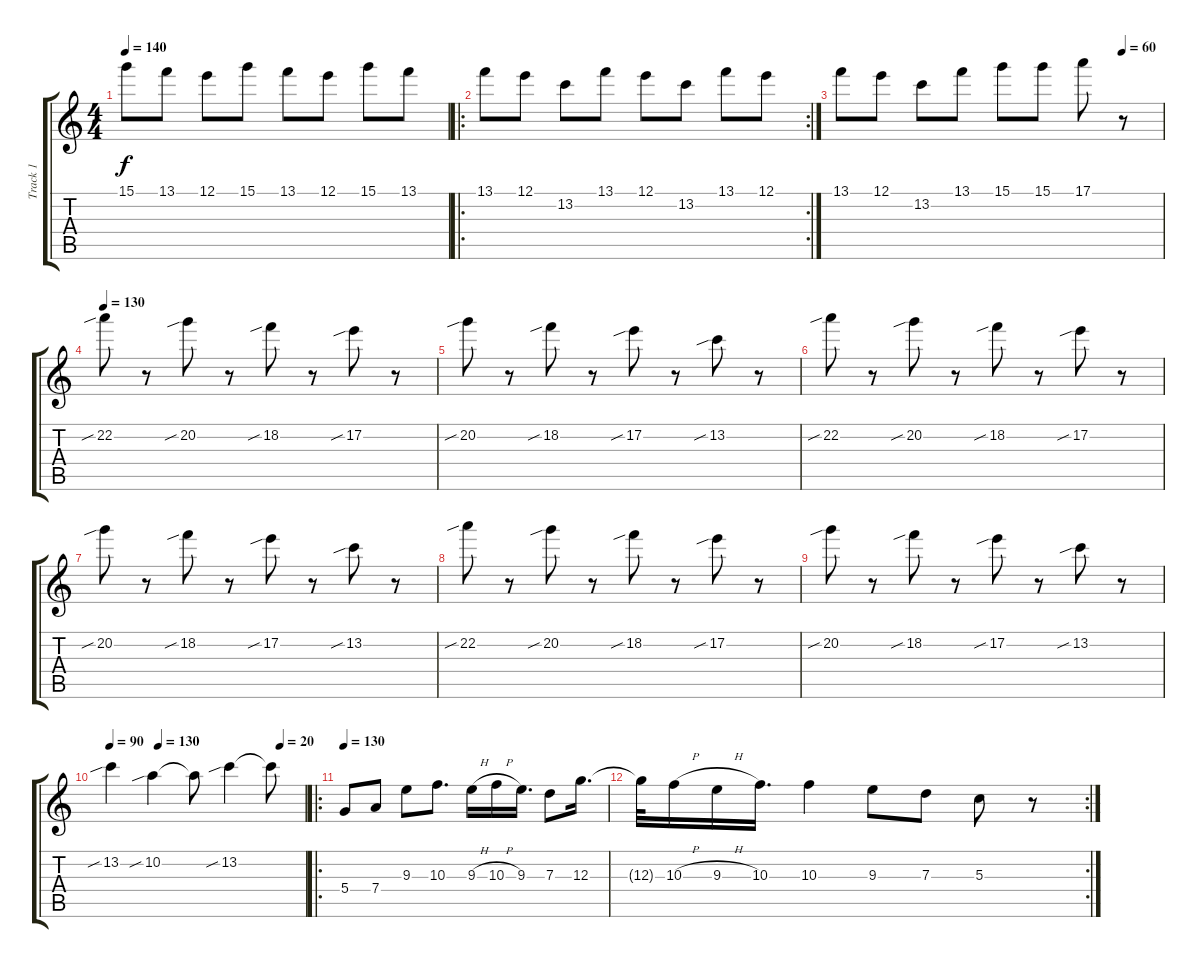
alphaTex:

\track ("Track 1" "Track 1") {instrument distortionguitar}
\staff {score tabs}
\tuning (E4 B3 G3 D3 A2 E2) {hide}
\ts (4 4)
\tempo 140
\clef g2
\ks c
15.1.8{dy f} 13.1.8 12.1.8 15.1.8 13.1.8 12.1.8 15.1.8 13.1.8 |
\ro
\rc 2
13.1.8 12.1.8 13.2.8 13.1.8 12.1.8 13.2.8 13.1.8 12.1.8 |
\tempo (60 0.875)
13.1.8 12.1.8 13.2.8 13.1.8 15.1.8 15.1.8 17.1.8 r.8 |
\tempo 130
22.2{sib}.8 r.8 20.2{sib}.8 r.8 18.2{sib}.8 r.8 17.2{sib}.8 r.8 |
20.2{sib}.8 r.8 18.2{sib}.8 r.8 17.2{sib}.8 r.8 13.2{sib}.8 r.8 |
22.2{sib}.8 r.8 20.2{sib}.8 r.8 18.2{sib}.8 r.8 17.2{sib}.8 r.8 |
20.2{sib}.8 r.8 18.2{sib}.8 r.8 17.2{sib}.8 r.8 13.2{sib}.8 r.8 |
22.2{sib}.8 r.8 20.2{sib}.8 r.8 18.2{sib}.8 r.8 17.2{sib}.8 r.8 |
20.2{sib}.8 r.8 18.2{sib}.8 r.8 17.2{sib}.8 r.8 13.2{sib}.8 r.8 |
\tempo 90
\tempo (130 0.25)
\tempo (20 0.875)
13.2{sib}.4 10.2{sib}.4 10.2{t}.8 13.2{sib}.4 13.2{t}.8 |
\ro
\tempo 130
5.4.8 7.4.8 9.3.8 10.3.8{d} 9.3{h}.16 10.3{h}.16 9.3.16{d} 7.3.8 12.3.16{d} |
\rc 2
12.3{t}.32 10.3{h}.16 9.3{h}.16 10.3.16{d} 10.3.4 9.3.8 7.3.8 5.3.8 r.8
